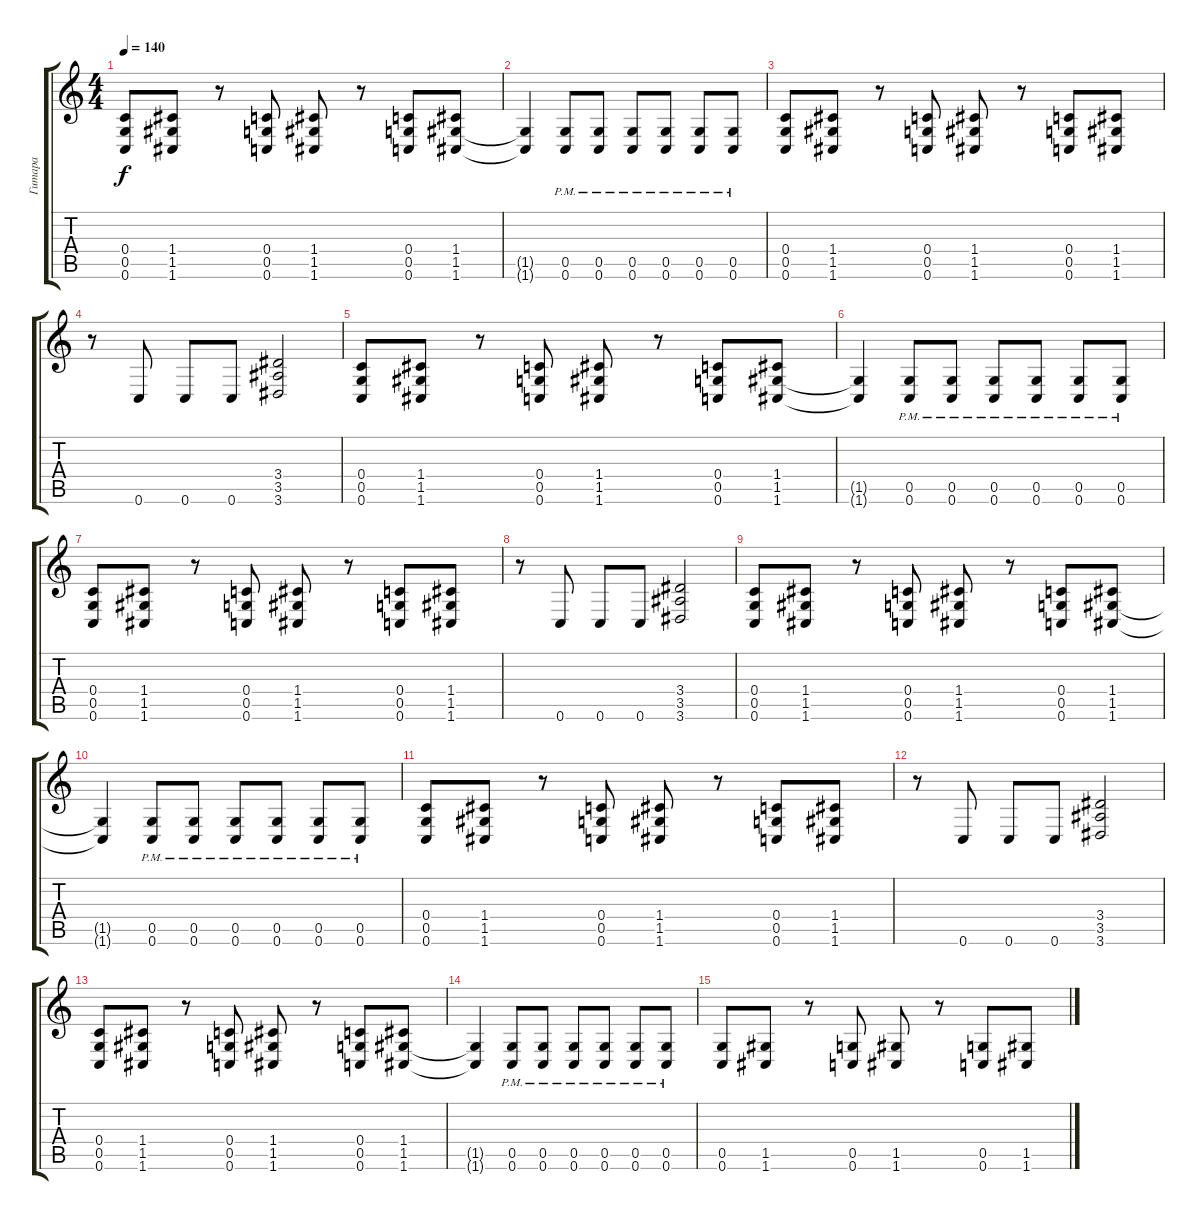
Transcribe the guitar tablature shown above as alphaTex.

\track ("Гитара" "Гитара") {instrument overdrivenguitar}
\staff {score tabs}
\tuning (D4 A3 F3 C3 G2 C2) {hide}
\ts (4 4)
\section ("" " ")
\tempo 140
\clef g2
\ks c
(0.4 0.5 0.6).8{dy f volume 11} (1.4 1.5 1.6).8 r.8 (0.4 0.5 0.6).8 (1.4 1.5 1.6).8 r.8 (0.4 0.5 0.6).8 (1.4 1.5 1.6).8 |
(1.5{t} 1.6{t}).4 (0.5{pm} 0.6{pm}).8 (0.5{pm} 0.6{pm}).8 (0.5{pm} 0.6{pm}).8 (0.5{pm} 0.6{pm}).8 (0.5{pm} 0.6{pm}).8 (0.5{pm} 0.6{pm}).8 |
(0.4 0.5 0.6).8 (1.4 1.5 1.6).8 r.8 (0.4 0.5 0.6).8 (1.4 1.5 1.6).8 r.8 (0.4 0.5 0.6).8 (1.4 1.5 1.6).8 |
r.8 0.6.8 0.6.8 0.6.8 (3.4 3.5 3.6).2 |
(0.4 0.5 0.6).8 (1.4 1.5 1.6).8 r.8 (0.4 0.5 0.6).8 (1.4 1.5 1.6).8 r.8 (0.4 0.5 0.6).8 (1.4 1.5 1.6).8 |
(1.5{t} 1.6{t}).4 (0.5{pm} 0.6{pm}).8 (0.5{pm} 0.6{pm}).8 (0.5{pm} 0.6{pm}).8 (0.5{pm} 0.6{pm}).8 (0.5{pm} 0.6{pm}).8 (0.5{pm} 0.6{pm}).8 |
(0.4 0.5 0.6).8 (1.4 1.5 1.6).8 r.8 (0.4 0.5 0.6).8 (1.4 1.5 1.6).8 r.8 (0.4 0.5 0.6).8 (1.4 1.5 1.6).8 |
r.8 0.6.8 0.6.8 0.6.8 (3.4 3.5 3.6).2 |
(0.4 0.5 0.6).8 (1.4 1.5 1.6).8 r.8 (0.4 0.5 0.6).8 (1.4 1.5 1.6).8 r.8 (0.4 0.5 0.6).8 (1.4 1.5 1.6).8 |
(1.5{t} 1.6{t}).4 (0.5{pm} 0.6{pm}).8 (0.5{pm} 0.6{pm}).8 (0.5{pm} 0.6{pm}).8 (0.5{pm} 0.6{pm}).8 (0.5{pm} 0.6{pm}).8 (0.5{pm} 0.6{pm}).8 |
(0.4 0.5 0.6).8 (1.4 1.5 1.6).8 r.8 (0.4 0.5 0.6).8 (1.4 1.5 1.6).8 r.8 (0.4 0.5 0.6).8 (1.4 1.5 1.6).8 |
r.8 0.6.8 0.6.8 0.6.8 (3.4 3.5 3.6).2 |
(0.4 0.5 0.6).8 (1.4 1.5 1.6).8 r.8 (0.4 0.5 0.6).8 (1.4 1.5 1.6).8 r.8 (0.4 0.5 0.6).8 (1.4 1.5 1.6).8 |
(1.5{t} 1.6{t}).4 (0.5{pm} 0.6{pm}).8 (0.5{pm} 0.6{pm}).8 (0.5{pm} 0.6{pm}).8 (0.5{pm} 0.6{pm}).8 (0.5{pm} 0.6{pm}).8 (0.5{pm} 0.6{pm}).8 |
(0.5 0.6).8{volume 12} (1.5 1.6).8 r.8 (0.5 0.6).8 (1.5 1.6).8 r.8 (0.5 0.6).8 (1.5 1.6).8
